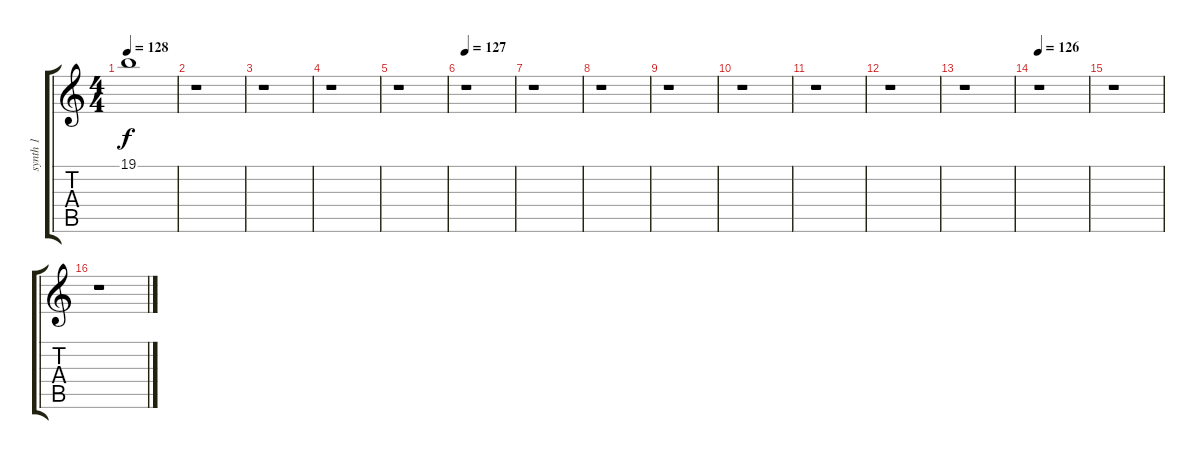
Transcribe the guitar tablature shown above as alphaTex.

\track ("synth 1 " "synth 1 ") {instrument lead2sawtooth}
\staff {score tabs}
\tuning (E4 B3 G3 D3 A2 E2) {hide}
\ts (4 4)
\tempo 128
\clef g2
\ks c
19.1.1{dy f} |
r.1 |
r.1 |
r.1 |
r.1 |
\tempo 127
r.1 |
r.1 |
r.1 |
r.1 |
r.1 |
r.1 |
r.1 |
r.1 |
\tempo 126
r.1 |
r.1 |
r.1
